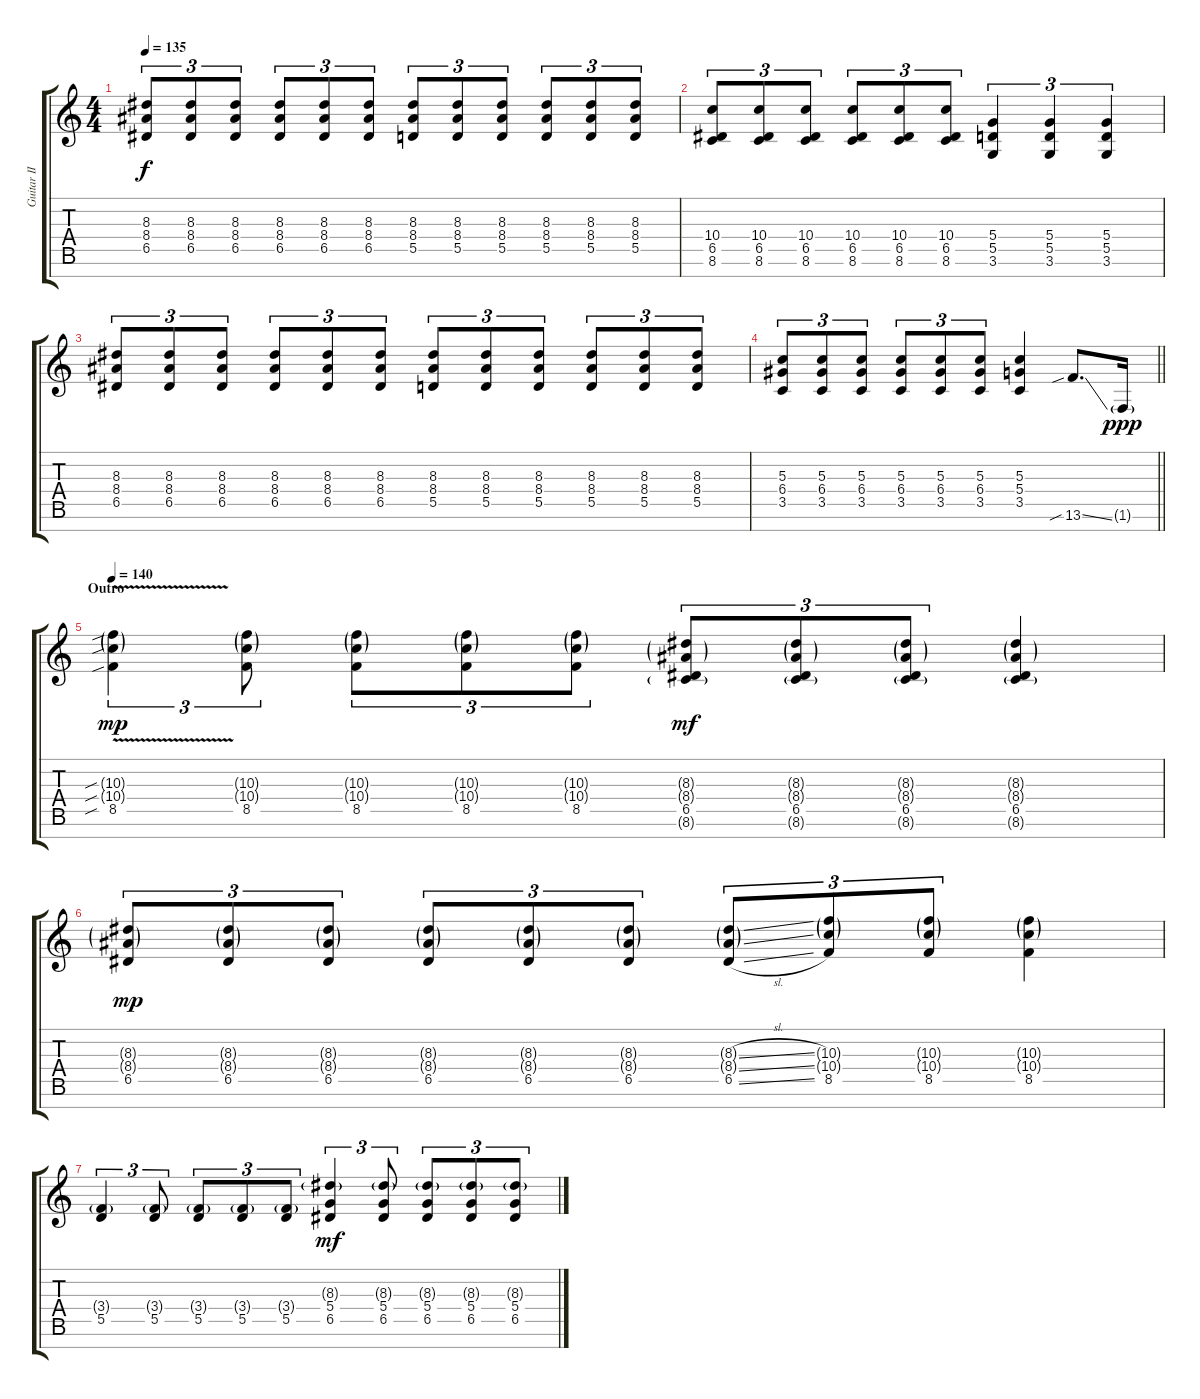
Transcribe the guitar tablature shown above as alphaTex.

\track ("Guitar II" "Guitar II") {instrument distortionguitar}
\staff {score tabs}
\tuning (E4 B3 G3 D3 A2 E2 B1) {hide}
\ts (4 4)
\tempo 135
\clef g2
\ks c
(8.3 8.4 6.5).8{tu (3 2) dy f} (8.3 8.4 6.5).8{tu (3 2)} (8.3 8.4 6.5).8{tu (3 2)} (8.3 8.4 6.5).8{tu (3 2)} (8.3 8.4 6.5).8{tu (3 2)} (8.3 8.4 6.5).8{tu (3 2)} (8.3 8.4 5.5).8{tu (3 2)} (8.3 8.4 5.5).8{tu (3 2)} (8.3 8.4 5.5).8{tu (3 2)} (8.3 8.4 5.5).8{tu (3 2)} (8.3 8.4 5.5).8{tu (3 2)} (8.3 8.4 5.5).8{tu (3 2)} |
(10.4 6.5 8.6).8{tu (3 2)} (10.4 6.5 8.6).8{tu (3 2)} (10.4 6.5 8.6).8{tu (3 2)} (10.4 6.5 8.6).8{tu (3 2)} (10.4 6.5 8.6).8{tu (3 2)} (10.4 6.5 8.6).8{tu (3 2)} (5.4 5.5 3.6).4{tu (3 2)} (5.4 5.5 3.6).4{tu (3 2)} (5.4 5.5 3.6).4{tu (3 2)} |
(8.3 8.4 6.5).8{tu (3 2)} (8.3 8.4 6.5).8{tu (3 2)} (8.3 8.4 6.5).8{tu (3 2)} (8.3 8.4 6.5).8{tu (3 2)} (8.3 8.4 6.5).8{tu (3 2)} (8.3 8.4 6.5).8{tu (3 2)} (8.3 8.4 5.5).8{tu (3 2)} (8.3 8.4 5.5).8{tu (3 2)} (8.3 8.4 5.5).8{tu (3 2)} (8.3 8.4 5.5).8{tu (3 2)} (8.3 8.4 5.5).8{tu (3 2)} (8.3 8.4 5.5).8{tu (3 2)} |
\barLineRight lightlight
(5.3 6.4 3.5).8{tu (3 2)} (5.3 6.4 3.5).8{tu (3 2)} (5.3 6.4 3.5).8{tu (3 2)} (5.3 6.4 3.5).8{tu (3 2)} (5.3 6.4 3.5).8{tu (3 2)} (5.3 6.4 3.5).8{tu (3 2)} (5.3 5.4 3.5).4 13.6{sib ss}.8{d} 1.6{g}.16{dy ppp} |
\section ("" "Outro")
\tempo 140
(10.3{sib g} 10.4{sib g} 8.5{v sib}).4{tu (3 2) dy mp} (10.3{g} 10.4{g} 8.5).8{tu (3 2)} (10.3{g} 10.4{g} 8.5).8{tu (3 2)} (10.3{g} 10.4{g} 8.5).8{tu (3 2)} (10.3{g} 10.4{g} 8.5).8{tu (3 2)} (8.3{g} 8.4{g} 6.5 8.6{g}).8{tu (3 2) dy mf} (8.3{g} 8.4{g} 6.5 8.6{g}).8{tu (3 2)} (8.3{g} 8.4{g} 6.5 8.6{g}).8{tu (3 2)} (8.3{g} 8.4{g} 6.5 8.6{g}).4 |
(8.3{g} 8.4{g} 6.5).8{tu (3 2) dy mp} (8.3{g} 8.4{g} 6.5).8{tu (3 2)} (8.3{g} 8.4{g} 6.5).8{tu (3 2)} (8.3{g} 8.4{g} 6.5).8{tu (3 2)} (8.3{g} 8.4{g} 6.5).8{tu (3 2)} (8.3{g} 8.4{g} 6.5).8{tu (3 2)} (8.3{sl g} 8.4{sl g} 6.5{sl}).8{tu (3 2)} (10.3{g} 10.4{g} 8.5).8{tu (3 2)} (10.3{g} 10.4{g} 8.5).8{tu (3 2)} (10.3{g} 10.4{g} 8.5).4 |
(3.4{g} 5.5).4{tu (3 2)} (3.4{g} 5.5).8{tu (3 2)} (3.4{g} 5.5).8{tu (3 2)} (3.4{g} 5.5).8{tu (3 2)} (3.4{g} 5.5).8{tu (3 2)} (8.3{g} 5.4 6.5).4{tu (3 2) dy mf} (8.3{g} 5.4 6.5).8{tu (3 2)} (8.3{g} 5.4 6.5).8{tu (3 2)} (8.3{g} 5.4 6.5).8{tu (3 2)} (8.3{g} 5.4 6.5).8{tu (3 2)}
